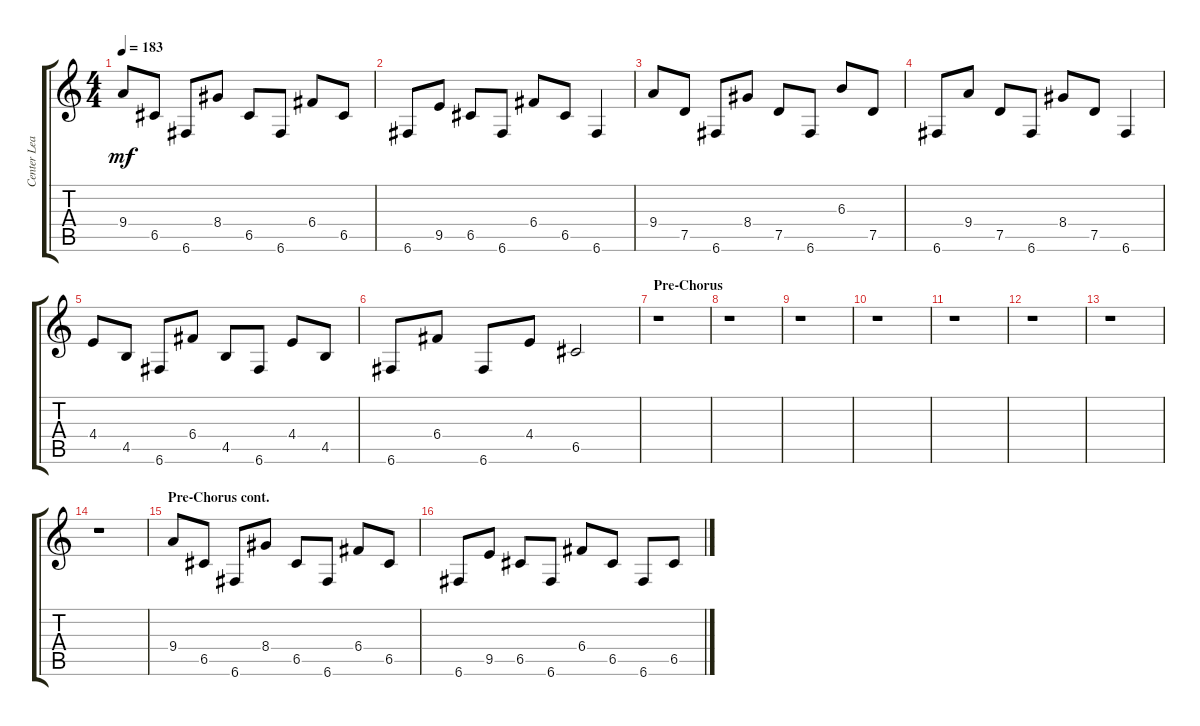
\track ("Center Lead 1" "Center Lea") {instrument overdrivenguitar}
\staff {score tabs}
\tuning (D4 A3 F3 C3 G2 C2) {hide}
\ts (4 4)
\tempo 183
\clef g2
\ks aminor
9.4.8{dy mf} 6.5.8 6.6.8 8.4.8 6.5.8 6.6.8 6.4.8 6.5.8 |
6.6.8 9.5.8 6.5.8 6.6.8 6.4.8 6.5.8 6.6.4 |
9.4.8 7.5.8 6.6.8 8.4.8 7.5.8 6.6.8 6.3.8 7.5.8 |
6.6.8 9.4.8 7.5.8 6.6.8 8.4.8 7.5.8 6.6.4 |
4.4.8 4.5.8 6.6.8 6.4.8 4.5.8 6.6.8 4.4.8 4.5.8 |
6.6.8 6.4.8 6.6.8 4.4.8 6.5.2 |
\section ("" "Pre-Chorus")
r.1 |
r.1 |
r.1 |
r.1 |
r.1 |
r.1 |
r.1 |
r.1 |
\section ("" "Pre-Chorus cont.")
9.4.8 6.5.8 6.6.8 8.4.8 6.5.8 6.6.8 6.4.8 6.5.8 |
6.6.8 9.5.8 6.5.8 6.6.8 6.4.8 6.5.8 6.6.8 6.5.8
